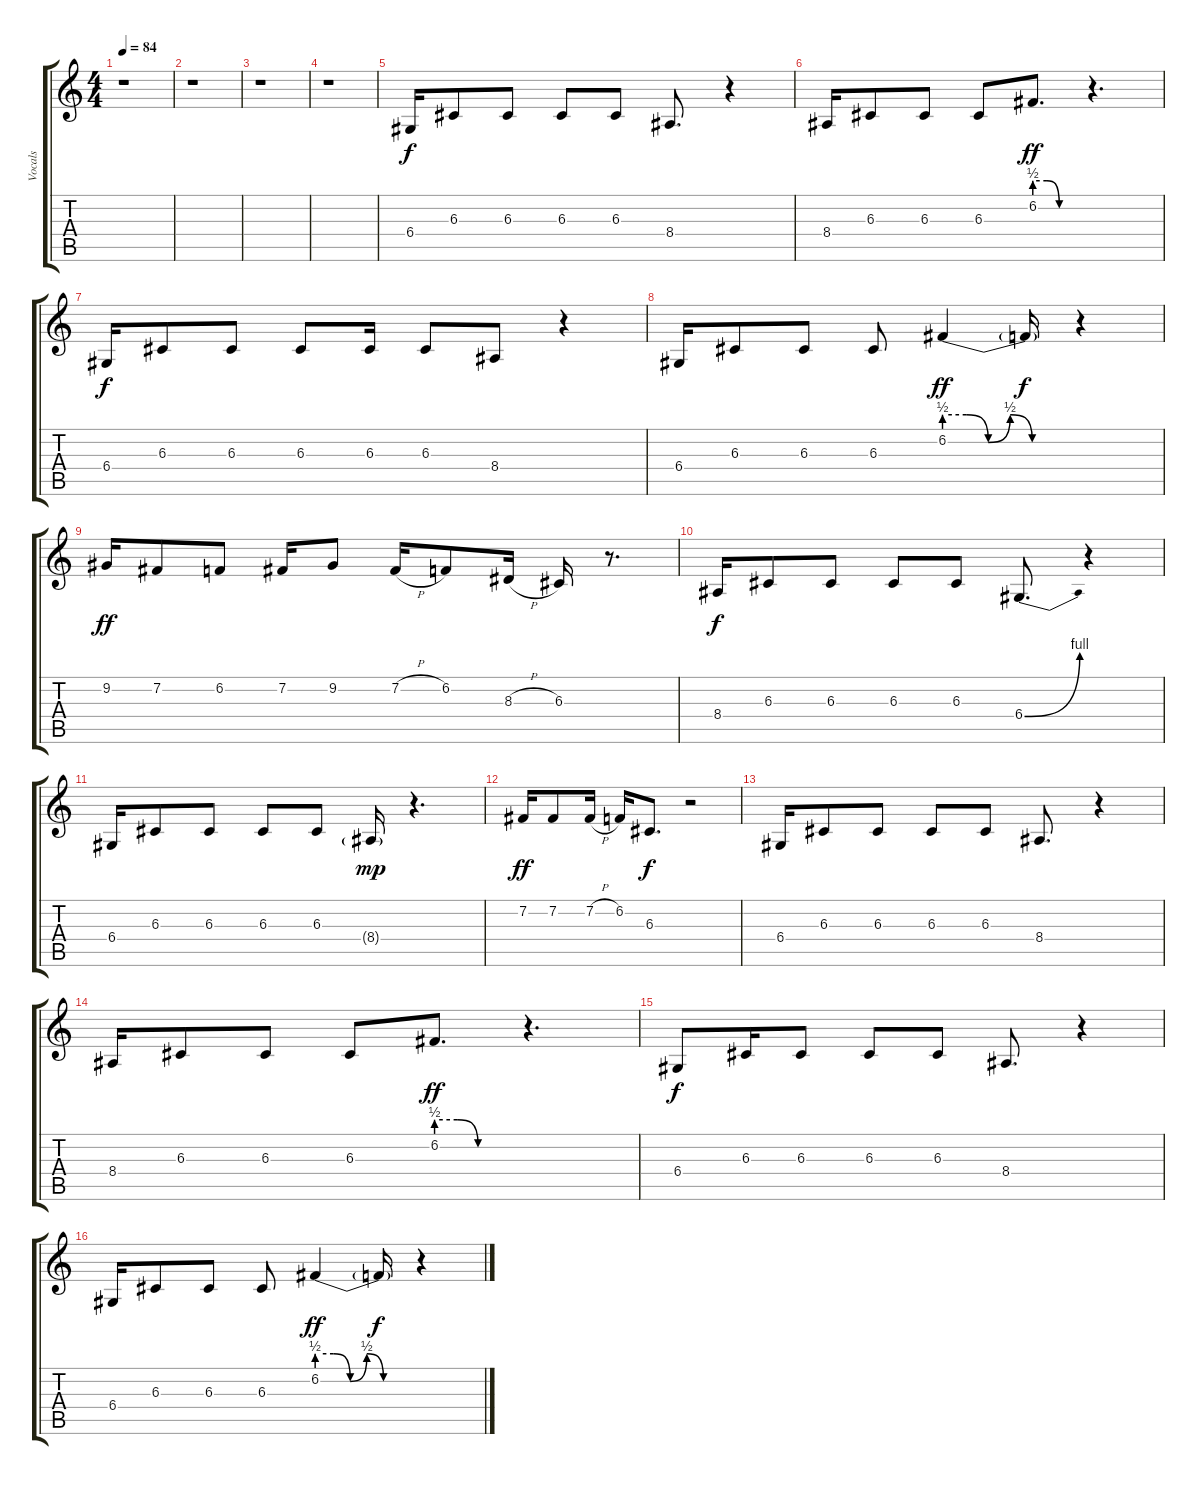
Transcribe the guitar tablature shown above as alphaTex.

\track ("Vocals" "Vocals") {instrument tenorsax}
\staff {score tabs}
\tuning (E4 B3 G3 D3 A2 E2) {hide}
\ts (4 4)
\tempo 84
\clef g2
\ks c
r.1{dy f instrument tenorsax} |
r.1 |
r.1 |
r.1 |
6.4.16 6.3.8 6.3.8 6.3.8 6.3.8 8.4.8{d} r.4 |
8.4.16 6.3.8 6.3.8 6.3.8 6.2{be (custom 0 2 15 2 30 0 60 0)}.8{d dy ff} r.4{d} |
6.4.16{dy f} 6.3.8 6.3.8 6.3.8 6.3.16 6.3.8 8.4.8 r.4 |
6.4.16 6.3.8 6.3.8 6.3.8 6.2{be (custom 0 2 10 2 20 0 30 2 40 0 60 0)}.4{dy ff} 6.2{t}.16{dy f} r.4 |
9.2.16{dy ff} 7.2.8 6.2.8 7.2.16 9.2.8 7.2{h}.16 6.2.8 8.3{h}.16 6.3.16 r.8{d} |
8.4.16{dy f} 6.3.8 6.3.8 6.3.8 6.3.8 6.4{be (bend 0 0 60 4)}.8{d} r.4 |
6.4.16 6.3.8 6.3.8 6.3.8 6.3.8 8.4{g}.16{dy mp} r.4{d} |
7.2.16{dy ff} 7.2.8 7.2{h}.16 6.2.16 6.3.8{d dy f} r.2 |
6.4.16 6.3.8 6.3.8 6.3.8 6.3.8 8.4.8{d} r.4 |
8.4.16 6.3.8 6.3.8 6.3.8 6.2{be (custom 0 2 15 2 30 0 60 0)}.8{d dy ff} r.4{d} |
6.4.8{dy f} 6.3.16 6.3.8 6.3.8 6.3.8 8.4.8{d} r.4 |
6.4.16 6.3.8 6.3.8 6.3.8 6.2{be (custom 0 2 10 2 20 0 30 2 40 0 60 0)}.4{dy ff} 6.2{t}.16{dy f} r.4
